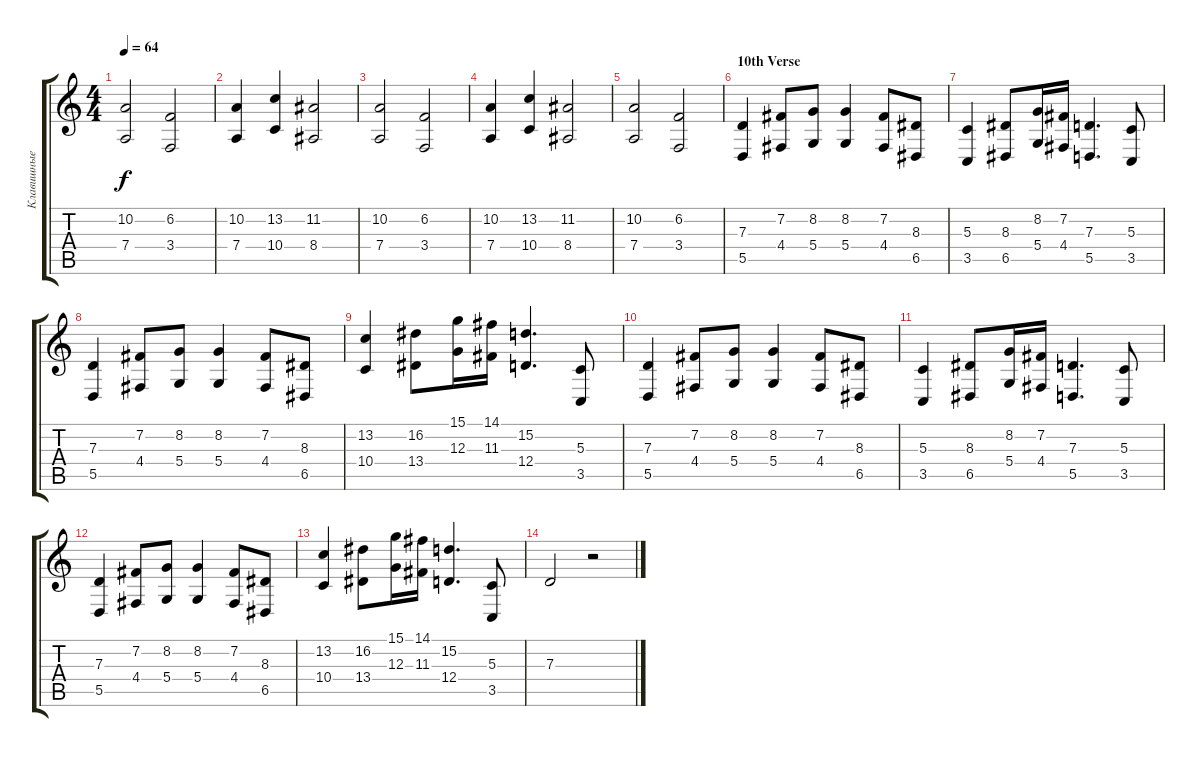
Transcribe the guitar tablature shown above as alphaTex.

\track ("Клавишные" "Клавишные") {instrument stringensemble1}
\staff {score tabs}
\tuning (E4 B3 G3 D3 A2 E2) {hide}
\ts (4 4)
\tempo 64
\clef g2
\ks c
(10.2 7.4).2{dy f} (6.2 3.4).2 |
(10.2 7.4).4 (13.2 10.4).4 (11.2 8.4).2 |
(10.2 7.4).2 (6.2 3.4).2 |
(10.2 7.4).4 (13.2 10.4).4 (11.2 8.4).2 |
(10.2 7.4).2 (6.2 3.4).2 |
\section ("" "10th Verse")
(7.3 5.5).4 (7.2 4.4).8 (8.2 5.4).8 (8.2 5.4).4 (7.2 4.4).8 (8.3 6.5).8 |
(5.3 3.5).4 (8.3 6.5).8 (8.2 5.4).16 (7.2 4.4).16 (7.3 5.5).4{d} (5.3 3.5).8 |
(7.3 5.5).4 (7.2 4.4).8 (8.2 5.4).8 (8.2 5.4).4 (7.2 4.4).8 (8.3 6.5).8 |
(13.2 10.4).4 (16.2 13.4).8 (15.1 12.3).16 (14.1 11.3).16 (15.2 12.4).4{d} (5.3 3.5).8 |
(7.3 5.5).4 (7.2 4.4).8 (8.2 5.4).8 (8.2 5.4).4 (7.2 4.4).8 (8.3 6.5).8 |
(5.3 3.5).4 (8.3 6.5).8 (8.2 5.4).16 (7.2 4.4).16 (7.3 5.5).4{d} (5.3 3.5).8 |
(7.3 5.5).4 (7.2 4.4).8 (8.2 5.4).8 (8.2 5.4).4 (7.2 4.4).8 (8.3 6.5).8 |
(13.2 10.4).4 (16.2 13.4).8 (15.1 12.3).16 (14.1 11.3).16 (15.2 12.4).4{d} (5.3 3.5).8 |
7.3.2 r.2
